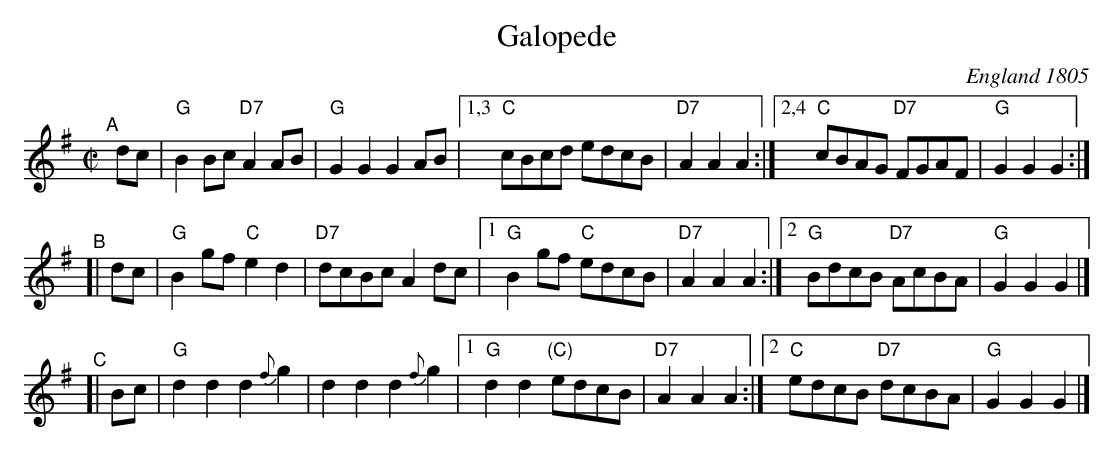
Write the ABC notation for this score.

X:1
T: Galopede
O: England 1805
M: C|
L: 1/8
K: G
"^A"[|]\
dc | "G"B2Bc "D7"A2AB | "G"G2G2 G2AB |[1,3 "C"cBcd     edcB |"D7"A2A2 A2 \
                                    :|[2,4 "C"cBAG "D7"FGAF | "G"G2G2 G2 :|
"^B"[| \
dc | "G"B2gf "C"e2d2 | "D7"dcBc A2dc |[1 "G"B2gf  "C"edcB |"D7"A2A2 A2 \
                                    :|[2 "G"BdcB "D7"AcBA | "G"G2G2 G2 |]
"^C"[| \
Bc | "G"d2d2 d2{f}g2 | d2d2 d2{f}g2 |[1 "G"d2d2 "(C)"edcB |"D7"A2A2 A2 \
                                   :|[2 "C"edcB  "D7"dcBA | "G"G2G2 G2 |]
